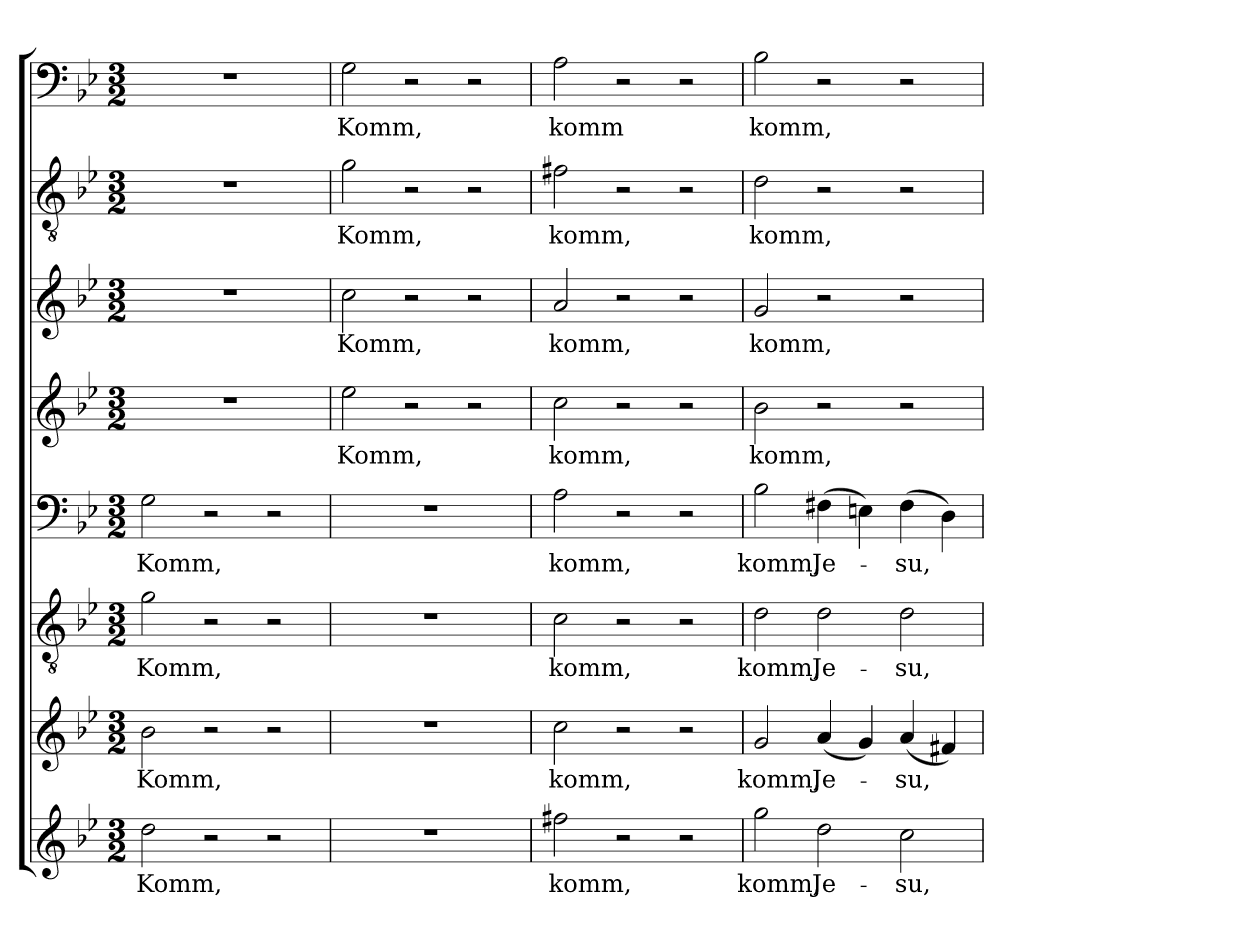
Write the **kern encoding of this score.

**kern	**text	**kern	**text	**kern	**text	**kern	**text	**kern	**text	**kern	**text	**kern	**text	**kern	**text
*part8	*part8	*part7	*part7	*part6	*part6	*part5	*part5	*part4	*part4	*part3	*part3	*part2	*part2	*part1	*part1
*staff8	*staff8	*staff7	*staff7	*staff6	*staff6	*staff5	*staff5	*staff4	*staff4	*staff3	*staff3	*staff2	*staff2	*staff1	*staff1
*clefG2	*	*clefG2	*	*clefGv2	*	*clefF4	*	*clefG2	*	*clefG2	*	*clefGv2	*	*clefF4	*
*k[b-e-]	*	*k[b-e-]	*	*k[b-e-]	*	*k[b-e-]	*	*k[b-e-]	*	*k[b-e-]	*	*k[b-e-]	*	*k[b-e-]	*
*g:	*	*g:	*	*g:	*	*g:	*	*g:	*	*g:	*	*g:	*	*g:	*
*M3/2	*	*M3/2	*	*M3/2	*	*M3/2	*	*M3/2	*	*M3/2	*	*M3/2	*	*M3/2	*
=1	=1	=1	=1	=1	=1	=1	=1	=1	=1	=1	=1	=1	=1	=1	=1
2dd\	Komm,	2b-\	Komm,	2g\	Komm,	2G\	Komm,	1.r	.	1.r	.	1.r	.	1.r	.
2r	.	2r	.	2r	.	2r	.	.	.	.	.	.	.	.	.
2r	.	2r	.	2r	.	2r	.	.	.	.	.	.	.	.	.
=2	=2	=2	=2	=2	=2	=2	=2	=2	=2	=2	=2	=2	=2	=2	=2
1.r	.	1.r	.	1.r	.	1.r	.	2ee-\	Komm,	2cc\	Komm,	2g\	Komm,	2G\	Komm,
.	.	.	.	.	.	.	.	2r	.	2r	.	2r	.	2r	.
.	.	.	.	.	.	.	.	2r	.	2r	.	2r	.	2r	.
=3	=3	=3	=3	=3	=3	=3	=3	=3	=3	=3	=3	=3	=3	=3	=3
2ff#X\	komm,	2cc\	komm,	2c\	komm,	2A\	komm,	2cc\	komm,	2a/	komm,	2f#X\	komm,	2A\	komm
2r	.	2r	.	2r	.	2r	.	2r	.	2r	.	2r	.	2r	.
2r	.	2r	.	2r	.	2r	.	2r	.	2r	.	2r	.	2r	.
=4	=4	=4	=4	=4	=4	=4	=4	=4	=4	=4	=4	=4	=4	=4	=4
2gg\	komm,	2g/	komm,	2d\	komm,	2B-\	komm,	2b-\	komm,	2g/	komm,	2d\	komm,	2B-\	komm,
2dd\	Je-	(4a/	Je-	2d\	Je-	(4F#X\	Je-	2r	.	2r	.	2r	.	2r	.
.	.	4g/)	.	.	.	4En\)	.	.	.	.	.	.	.	.	.
2cc\	-su,	(4a/	-su,	2d\	-su,	(4F#\	-su,	2r	.	2r	.	2r	.	2r	.
.	.	4f#X/)	.	.	.	4D\)	.	.	.	.	.	.	.	.	.
=	=	=	=	=	=	=	=	=	=	=	=	=	=	=	=
*-	*-	*-	*-	*-	*-	*-	*-	*-	*-	*-	*-	*-	*-	*-	*-
